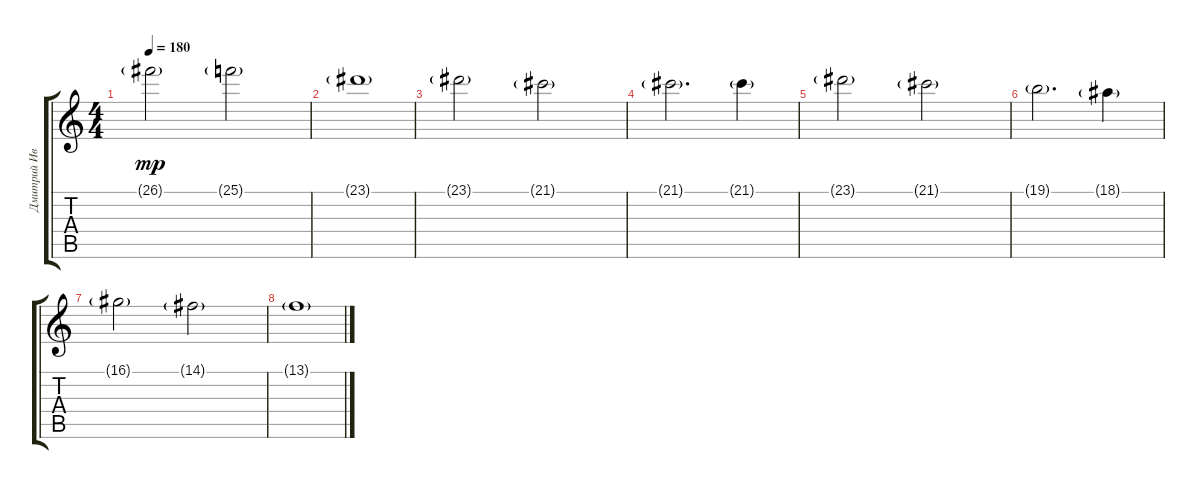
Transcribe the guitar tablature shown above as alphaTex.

\track ("Дмитрий Иванов" "Дмитрий Ив") {instrument stringensemble1}
\staff {score tabs}
\tuning (E4 B3 G3 D3 A2 E2) {hide}
\ts (4 4)
\tempo 180
\clef g2
\ks c
26.1{g}.2{dy mp} 25.1{g}.2 |
23.1{g}.1 |
23.1{g}.2 21.1{g}.2 |
21.1{g}.2{d} 21.1{g}.4 |
23.1{g}.2 21.1{g}.2 |
19.1{g}.2{d} 18.1{g}.4 |
16.1{g}.2 14.1{g}.2 |
13.1{g}.1
